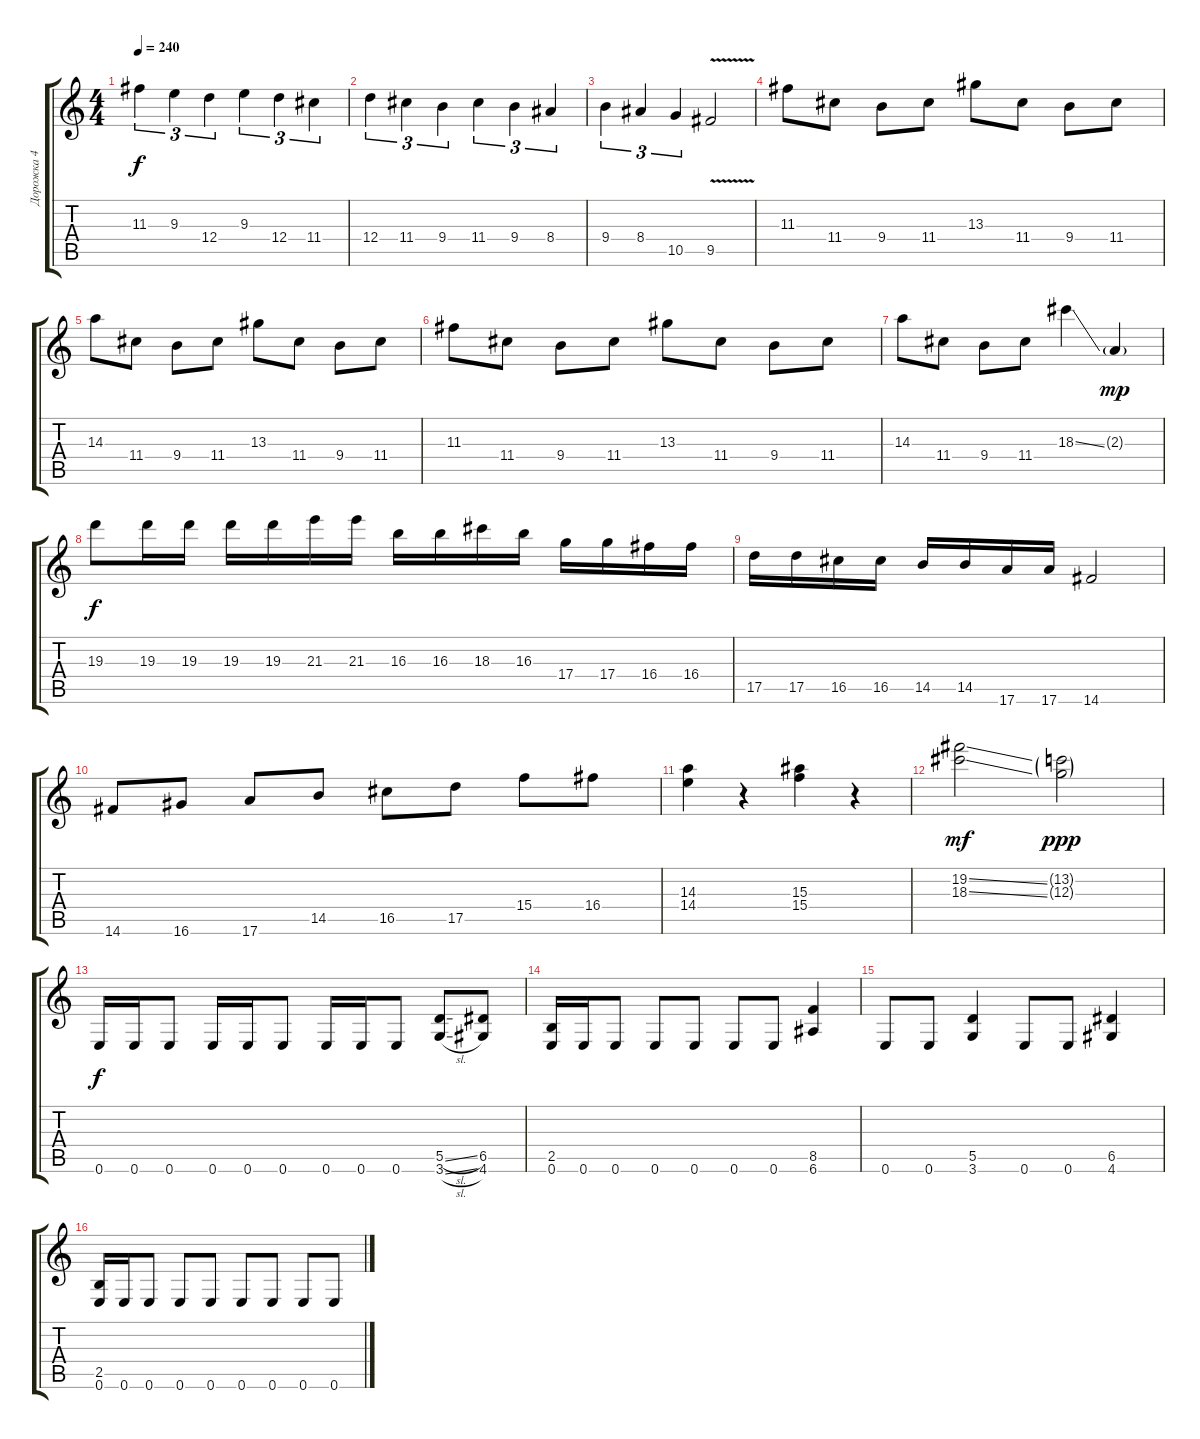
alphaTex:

\track ("Дорожка 4" "Дорожка 4") {instrument distortionguitar}
\staff {score tabs}
\tuning (E4 B3 G3 D3 A2 E2) {hide}
\ts (4 4)
\tempo 240
\clef g2
\ks c
11.3.4{tu (3 2) dy f} 9.3.4{tu (3 2)} 12.4.4{tu (3 2)} 9.3.4{tu (3 2)} 12.4.4{tu (3 2)} 11.4.4{tu (3 2)} |
12.4.4{tu (3 2)} 11.4.4{tu (3 2)} 9.4.4{tu (3 2)} 11.4.4{tu (3 2)} 9.4.4{tu (3 2)} 8.4.4{tu (3 2)} |
9.4.4{tu (3 2)} 8.4.4{tu (3 2)} 10.5.4{tu (3 2)} 9.5{v}.2 |
11.3.8 11.4.8 9.4.8 11.4.8 13.3.8 11.4.8 9.4.8 11.4.8 |
14.3.8 11.4.8 9.4.8 11.4.8 13.3.8 11.4.8 9.4.8 11.4.8 |
11.3.8 11.4.8 9.4.8 11.4.8 13.3.8 11.4.8 9.4.8 11.4.8 |
14.3.8 11.4.8 9.4.8 11.4.8 18.3{ss}.4 2.3{g}.4{dy mp} |
19.3.8{dy f} 19.3.16 19.3.16 19.3.16 19.3.16 21.3.16 21.3.16 16.3.16 16.3.16 18.3.16 16.3.16 17.4.16 17.4.16 16.4.16 16.4.16 |
17.5.16 17.5.16 16.5.16 16.5.16 14.5.16 14.5.16 17.6.16 17.6.16 14.6.2 |
14.6.8 16.6.8 17.6.8 14.5.8 16.5.8 17.5.8 15.4.8 16.4.8 |
(14.3 14.4).4 r.4 (15.3 15.4).4 r.4 |
(19.2{ss} 18.3{ss}).2{dy mf} (13.2{g} 12.3{g}).2{dy ppp} |
0.6.16{dy f} 0.6.16 0.6.8 0.6.16 0.6.16 0.6.8 0.6.16 0.6.16 0.6.8 (5.5{sl} 3.6{sl}).8 (6.5 4.6).8 |
(2.5 0.6).16 0.6.16 0.6.8 0.6.8 0.6.8 0.6.8 0.6.8 (8.5 6.6).4 |
0.6.8 0.6.8 (5.5 3.6).4 0.6.8 0.6.8 (6.5 4.6).4 |
(2.5 0.6).16 0.6.16 0.6.8 0.6.8 0.6.8 0.6.8 0.6.8 0.6.8 0.6.8
